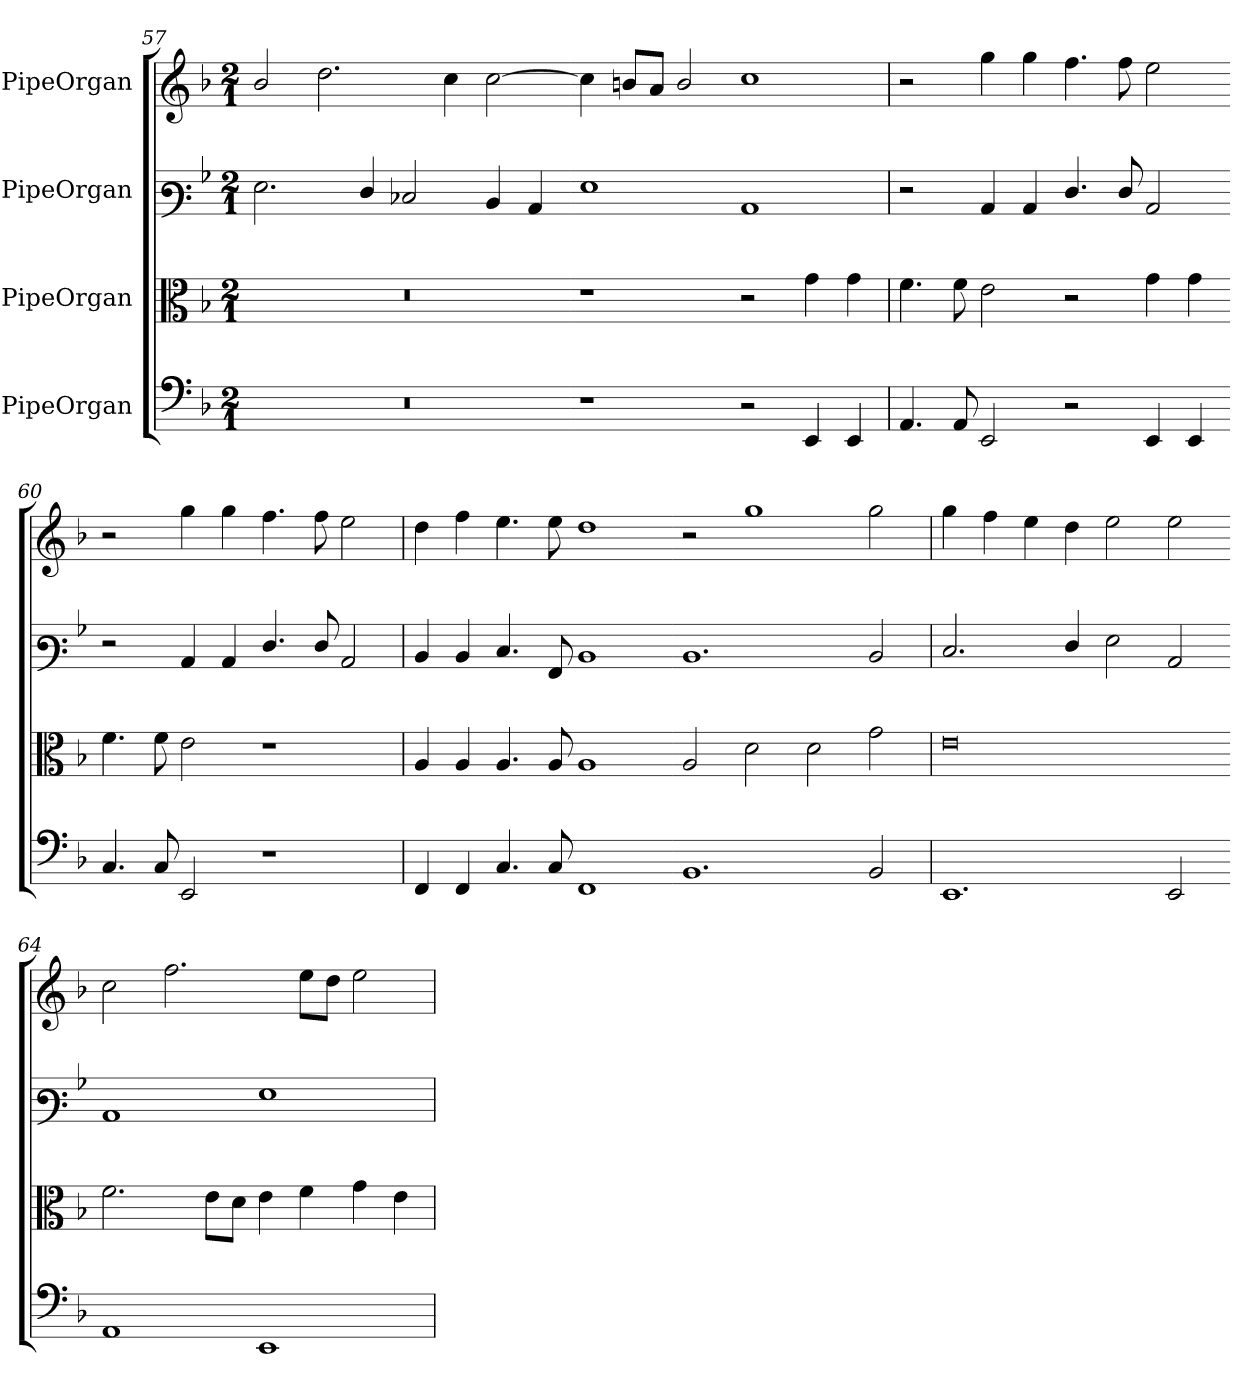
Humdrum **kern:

**kern	**kern	**kern	**kern
*part4	*part3	*part2	*part1
*staff4	*staff3	*staff2	*staff1
*I"PipeOrgan	*I"PipeOrgan	*I"PipeOrgan	*I"PipeOrgan
*clefF5	*clefC3	*clefF3	*clefG2
*k[b-]	*k[b-]	*k[b-]	*k[b-]
*F:	*F:	*F:	*F:
*M2/1	*M2/1	*M2/1	*M2/1
=57	=57	=57	=57
0r	0r	2.G\	2b-/
.	.	.	2.dd\
.	.	4F/	.
.	.	2E-X/	.
.	.	.	4cc\
.	.	4D/	[2cc\
.	.	4C/	.
=58-	=58-	=58-	=58-
1r	1r	1G	4cc\]
.	.	.	8bn/L
.	.	.	8a/J
.	.	.	2b/
2r	2r	1C	1cc
4CC/	4g\	.	.
4CC/	4g\	.	.
=59	=59	=59	=59
4.FF/	4.f\	2r	2r
8FF/	8f\	.	.
2CC/	2e\	4C/	4gg\
.	.	4C/	4gg\
2r	2r	4.F/	4.ff\
.	.	8F/	8ff\
4CC/	4g\	2C/	2ee\
4CC/	4g\	.	.
=60-	=60-	=60-	=60-
4.AA/	4.f\	2r	2r
8AA/	8f\	.	.
2CC/	2e\	4C/	4gg\
.	.	4C/	4gg\
1r	1r	4.F/	4.ff\
.	.	8F/	8ff\
.	.	2C/	2ee\
=61	=61	=61	=61
4DD/	4A/	4D/	4dd\
4DD/	4A/	4D/	4ff\
4.AA/	4.A/	4.E/	4.ee\
8AA/	8A/	8AA/	8ee\
1DD	1A	1D	1dd
=62-	=62-	=62-	=62-
1.GG	2A/	1.D	2r
.	2d\	.	1gg
.	2d\	.	.
2GG/	2g\	2D/	2gg\
=63	=63	=63	=63
1.CC	0e	2.E/	4gg\
.	.	.	4ff\
.	.	.	4ee\
.	.	4F/	4dd\
.	.	2G\	2ee\
2CC/	.	2C/	2ee\
=64-	=64-	=64-	=64-
1FF	2.f\	1C	2cc\
.	.	.	2.ff\
.	8e\L	.	.
.	8d\J	.	.
1CC	4e\	1G	.
.	4f\	.	8ee\L
.	.	.	8dd\J
.	4g\	.	2ee\
.	4e\	.	.
=	=	=	=
*-	*-	*-	*-
